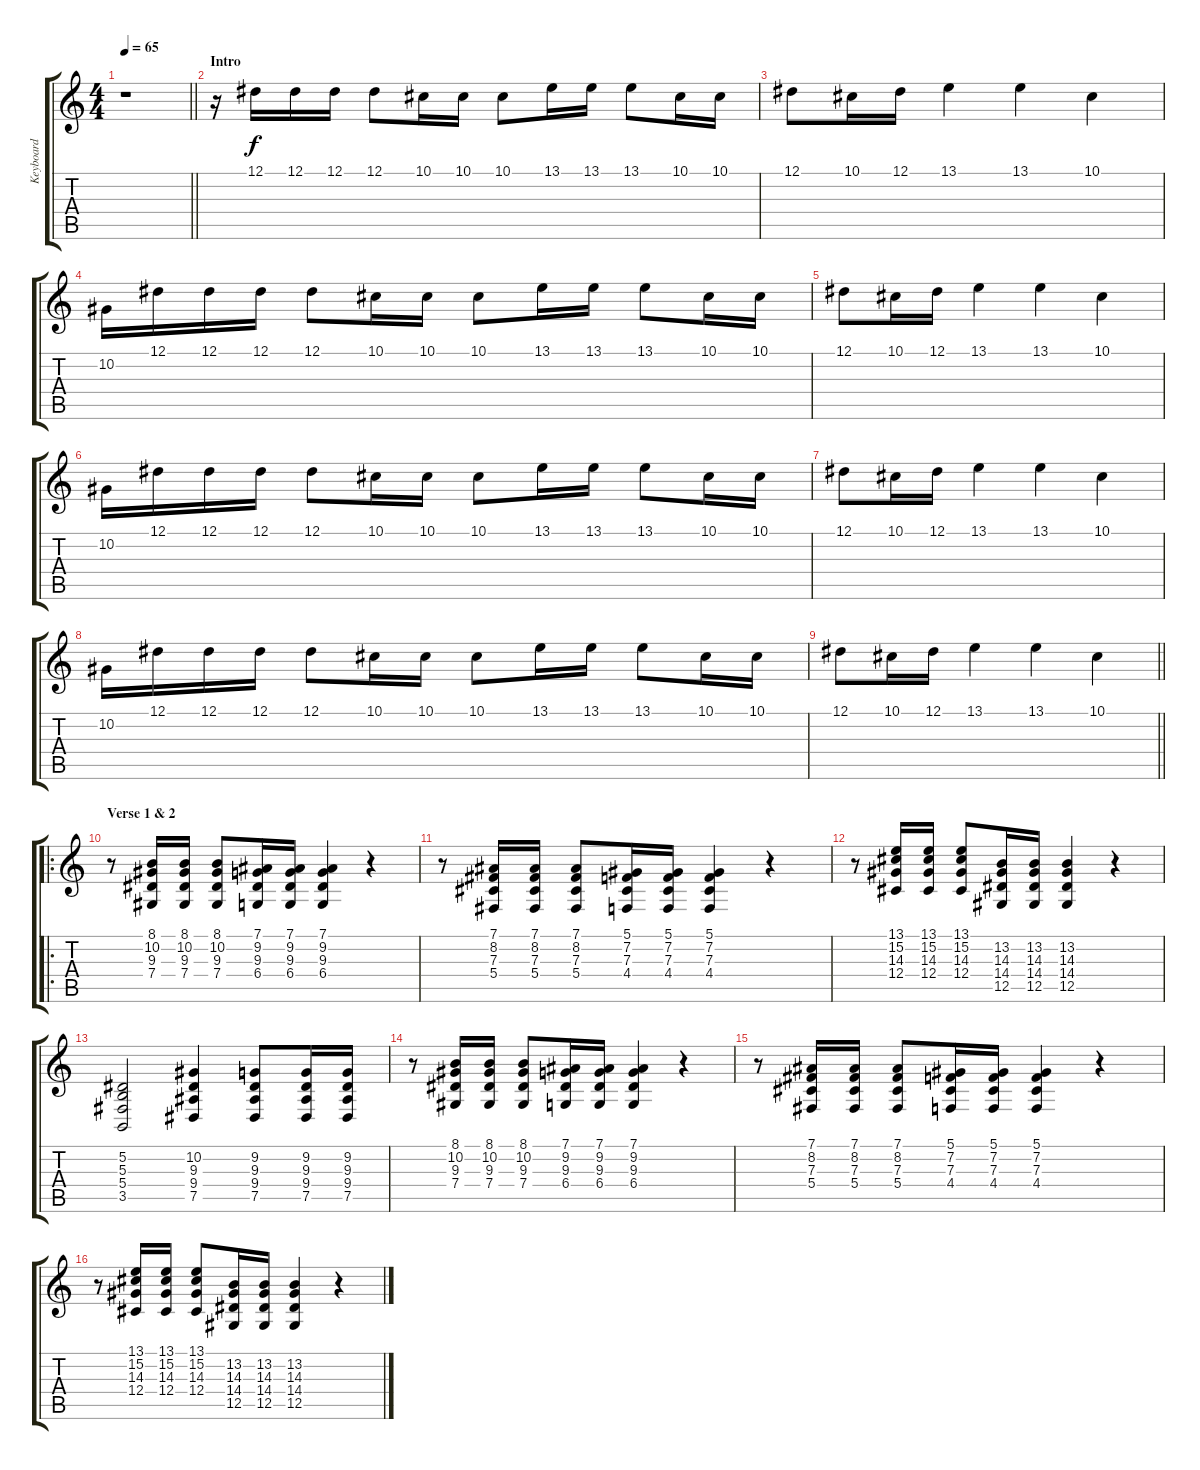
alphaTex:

\track ("Keyboard" "Keyboard") {instrument stringensemble1}
\staff {score tabs}
\tuning (Eb4 Bb3 Gb3 Db3 Ab2 Eb2) {hide}
\ts (4 4)
\tempo 65
\clef g2
\barLineRight lightlight
\ks c
r.1{dy f instrument stringensemble1} |
\section ("" "Intro")
r.16{instrument stringensemble1} 12.1.16 12.1.16 12.1.16 12.1.8 10.1.16 10.1.16 10.1.8 13.1.16 13.1.16 13.1.8 10.1.16 10.1.16 |
12.1.8 10.1.16 12.1.16 13.1.4 13.1.4 10.1.4 |
10.2.16 12.1.16 12.1.16 12.1.16 12.1.8 10.1.16 10.1.16 10.1.8 13.1.16 13.1.16 13.1.8 10.1.16 10.1.16 |
12.1.8 10.1.16 12.1.16 13.1.4 13.1.4 10.1.4 |
10.2.16 12.1.16 12.1.16 12.1.16 12.1.8 10.1.16 10.1.16 10.1.8 13.1.16 13.1.16 13.1.8 10.1.16 10.1.16 |
12.1.8 10.1.16 12.1.16 13.1.4 13.1.4 10.1.4 |
10.2.16 12.1.16 12.1.16 12.1.16 12.1.8 10.1.16 10.1.16 10.1.8 13.1.16 13.1.16 13.1.8 10.1.16 10.1.16 |
\barLineRight lightlight
12.1.8 10.1.16 12.1.16 13.1.4 13.1.4 10.1.4 |
\ro
\section ("" "Verse 1 & 2")
r.8 (8.1 10.2 9.3 7.4).16 (8.1 10.2 9.3 7.4).16 (8.1 10.2 9.3 7.4).8 (7.1 9.2 9.3 6.4).16 (7.1 9.2 9.3 6.4).16 (7.1 9.2 9.3 6.4).4 r.4 |
r.8 (7.1 8.2 7.3 5.4).16 (7.1 8.2 7.3 5.4).16 (7.1 8.2 7.3 5.4).8 (5.1 7.2 7.3 4.4).16 (5.1 7.2 7.3 4.4).16 (5.1 7.2 7.3 4.4).4 r.4 |
r.8 (13.1 15.2 14.3 12.4).16 (13.1 15.2 14.3 12.4).16 (13.1 15.2 14.3 12.4).8 (13.2 14.3 14.4 12.5).16 (13.2 14.3 14.4 12.5).16 (13.2 14.3 14.4 12.5).4 r.4 |
(5.2 5.3 5.4 3.5).2 (10.2 9.3 9.4 7.5).4 (9.2 9.3 9.4 7.5).8 (9.2 9.3 9.4 7.5).16 (9.2 9.3 9.4 7.5).16 |
r.8 (8.1 10.2 9.3 7.4).16 (8.1 10.2 9.3 7.4).16 (8.1 10.2 9.3 7.4).8 (7.1 9.2 9.3 6.4).16 (7.1 9.2 9.3 6.4).16 (7.1 9.2 9.3 6.4).4 r.4 |
r.8 (7.1 8.2 7.3 5.4).16 (7.1 8.2 7.3 5.4).16 (7.1 8.2 7.3 5.4).8 (5.1 7.2 7.3 4.4).16 (5.1 7.2 7.3 4.4).16 (5.1 7.2 7.3 4.4).4 r.4 |
r.8 (13.1 15.2 14.3 12.4).16 (13.1 15.2 14.3 12.4).16 (13.1 15.2 14.3 12.4).8 (13.2 14.3 14.4 12.5).16 (13.2 14.3 14.4 12.5).16 (13.2 14.3 14.4 12.5).4 r.4
